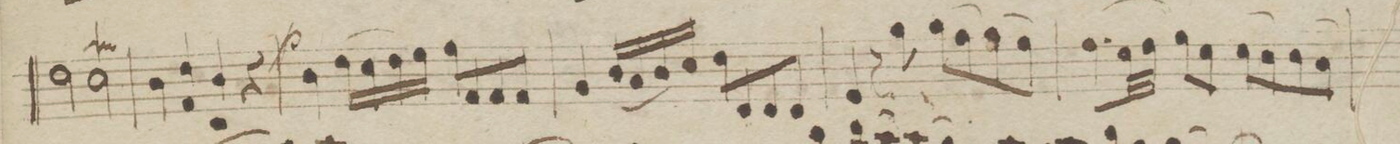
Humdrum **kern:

**kern	**dynam
*I"Violio 1mo	*
*clefG2	*
*k[e-b-]	*
*met(c)	*
*M4/4	*
*2\right	*
2dd\	.
2cc\T	.
=20	=20
4b-\	.
4f/ 4dd/	.
4d/ 4b-/	.
4r	.
=21	=21
4b-\	p
(16dd\LL	.
16cc\	.
16dd\	.
16ee-\JJ)	.
8ff\L	.
8f/	.
8f/	.
8f/J	.
=22	=22
4g/	.
(16b-\LL	.
16a/	.
16b-\)	.
16cc\JJ	.
8dd\L	.
8d/	.
8d/	.
8d/J	.
=23	=23
4e-/	.
8r	.
8gg\	.
(8gg\L	.
8ff\)	.
(8ff\	.
8ee-\J)	.
=24	=24
(8.dd\L	.
32cc\LL	.
32dd\JJJ	.
8ee-\L)	.
8cc\J	.
(8cc\L	.
8b-\)	.
(8b-\	.
8a\J)	.
=25	=25
*-	*-
